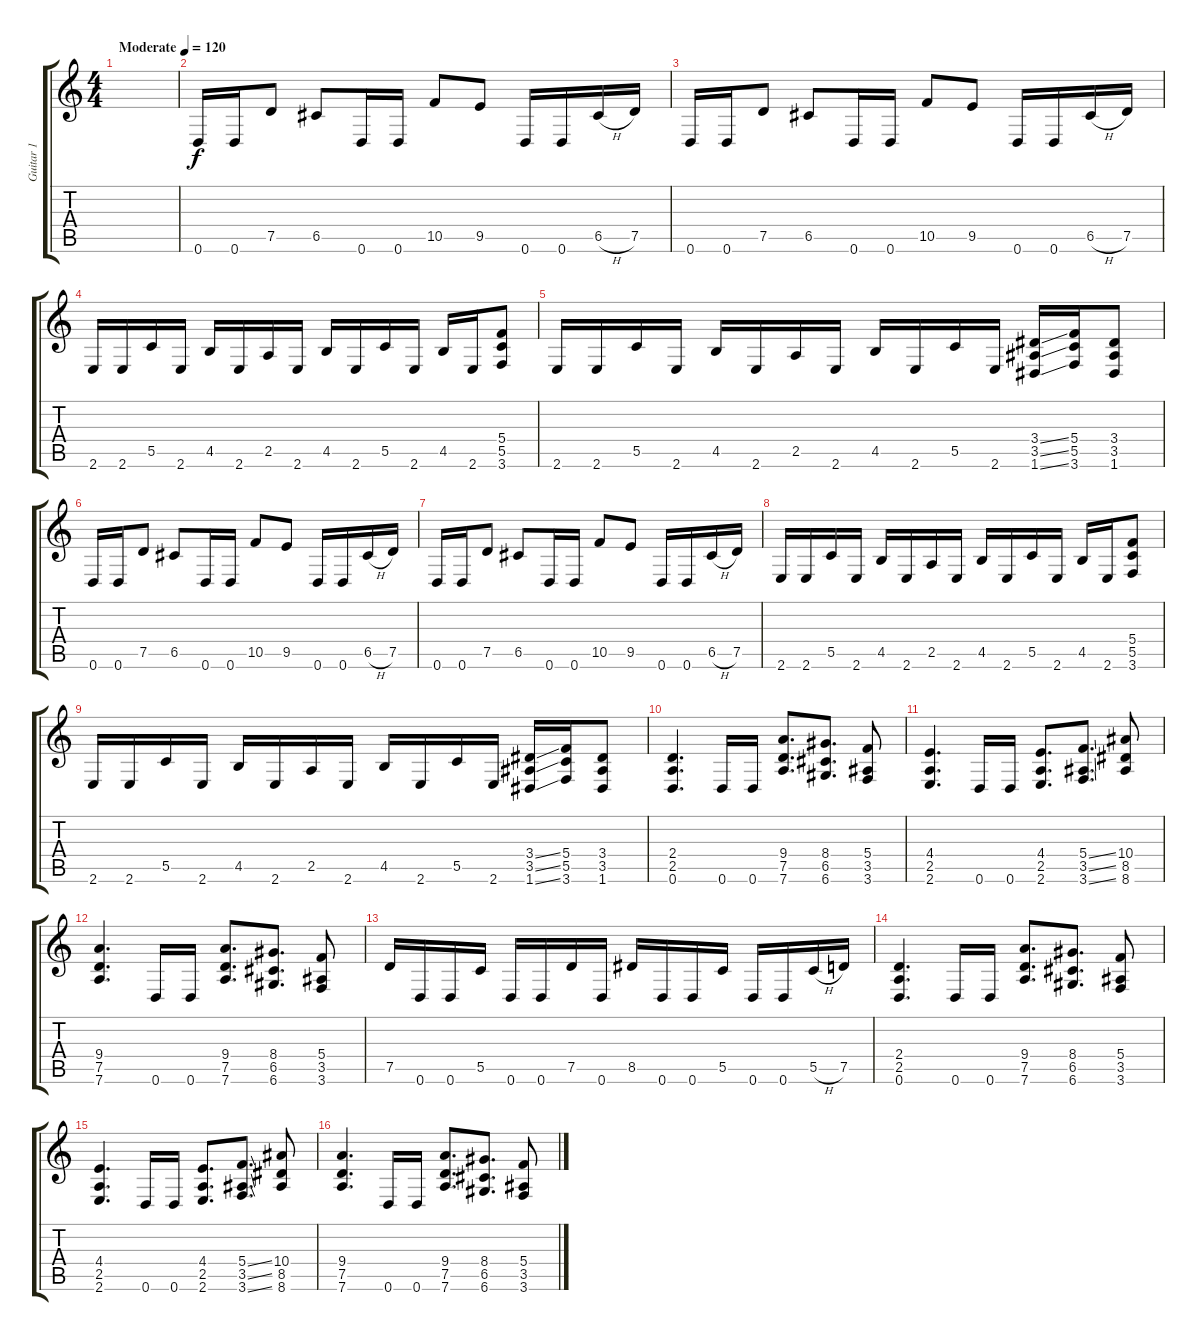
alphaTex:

\track ("Guitar 1" "Guitar 1") {instrument distortionguitar}
\staff {score tabs}
\tuning (D4 A3 F3 C3 G2 D2) {hide}
\ts (4 4)
\tempo (120 "Moderate")
\clef g2
\ks c
|
0.6.16 0.6.16 7.5.8 6.5.8 0.6.16 0.6.16 10.5.8 9.5.8 0.6.16 0.6.16 6.5{h}.16 7.5.16 |
0.6.16 0.6.16 7.5.8 6.5.8 0.6.16 0.6.16 10.5.8 9.5.8 0.6.16 0.6.16 6.5{h}.16 7.5.16 |
2.6.16 2.6.16 5.5.16 2.6.16 4.5.16 2.6.16 2.5.16 2.6.16 4.5.16 2.6.16 5.5.16 2.6.16 4.5.16 2.6.16 (5.4 5.5 3.6).8 |
2.6.16 2.6.16 5.5.16 2.6.16 4.5.16 2.6.16 2.5.16 2.6.16 4.5.16 2.6.16 5.5.16 2.6.16 (3.4{ss} 3.5{ss} 1.6{ss}).16 (5.4 5.5 3.6).16 (3.4 3.5 1.6).8 |
0.6.16 0.6.16 7.5.8 6.5.8 0.6.16 0.6.16 10.5.8 9.5.8 0.6.16 0.6.16 6.5{h}.16 7.5.16 |
0.6.16 0.6.16 7.5.8 6.5.8 0.6.16 0.6.16 10.5.8 9.5.8 0.6.16 0.6.16 6.5{h}.16 7.5.16 |
2.6.16 2.6.16 5.5.16 2.6.16 4.5.16 2.6.16 2.5.16 2.6.16 4.5.16 2.6.16 5.5.16 2.6.16 4.5.16 2.6.16 (5.4 5.5 3.6).8 |
2.6.16 2.6.16 5.5.16 2.6.16 4.5.16 2.6.16 2.5.16 2.6.16 4.5.16 2.6.16 5.5.16 2.6.16 (3.4{ss} 3.5{ss} 1.6{ss}).16 (5.4 5.5 3.6).16 (3.4 3.5 1.6).8 |
(2.4 2.5 0.6).4{d} 0.6.16 0.6.16 (9.4 7.5 7.6).8{d} (8.4 6.5 6.6).8{d} (5.4 3.5 3.6).8 |
(4.4 2.5 2.6).4{d} 0.6.16 0.6.16 (4.4 2.5 2.6).8{d} (5.4{ss} 3.5{ss} 3.6{ss}).8{d} (10.4 8.5 8.6).8 |
(9.4 7.5 7.6).4{d} 0.6.16 0.6.16 (9.4 7.5 7.6).8{d} (8.4 6.5 6.6).8{d} (5.4 3.5 3.6).8 |
7.5.16 0.6.16 0.6.16 5.5.16 0.6.16 0.6.16 7.5.16 0.6.16 8.5.16 0.6.16 0.6.16 5.5.16 0.6.16 0.6.16 5.5{h}.16 7.5.16 |
(2.4 2.5 0.6).4{d} 0.6.16 0.6.16 (9.4 7.5 7.6).8{d} (8.4 6.5 6.6).8{d} (5.4 3.5 3.6).8 |
(4.4 2.5 2.6).4{d} 0.6.16 0.6.16 (4.4 2.5 2.6).8{d} (5.4{ss} 3.5{ss} 3.6{ss}).8{d} (10.4 8.5 8.6).8 |
(9.4 7.5 7.6).4{d} 0.6.16 0.6.16 (9.4 7.5 7.6).8{d} (8.4 6.5 6.6).8{d} (5.4 3.5 3.6).8
